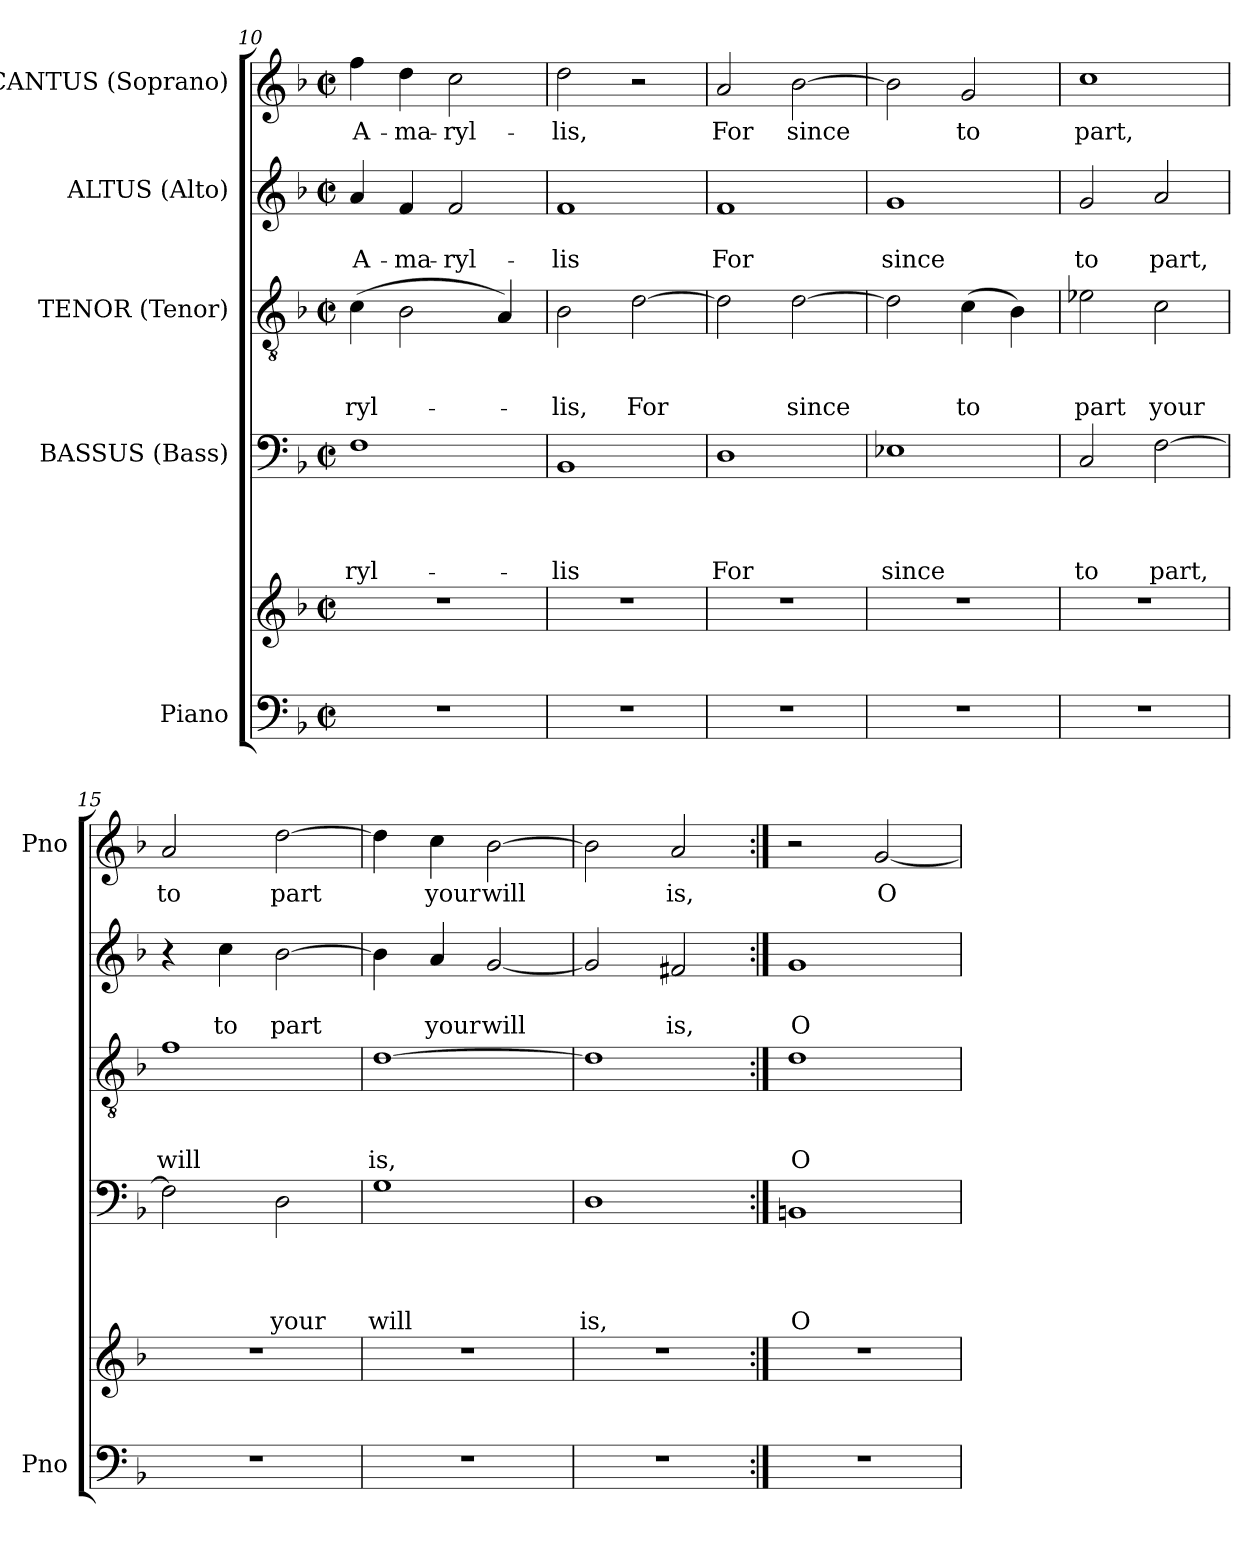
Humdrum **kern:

**kern	**kern	**kern	**text	**text	**text	**text	**kern	**text	**text	**text	**kern	**text	**text	**kern	**text
*part5	*part5	*part4	*part4	*part4	*part4	*part4	*part3	*part3	*part3	*part3	*part2	*part2	*part2	*part1	*part1
*staff6	*staff5	*staff4	*staff4	*staff4	*staff4	*staff4	*staff3	*staff3	*staff3	*staff3	*staff2	*staff2	*staff2	*staff1	*staff1
*I"Piano	*	*I"BASSUS (Bass)	*	*	*	*	*I"TENOR (Tenor)	*	*	*	*I"ALTUS (Alto)	*	*	*I"CANTUS (Soprano)	*
*I'Pno	*	*	*	*	*	*	*	*	*	*	*	*	*	*I'Pno	*
*clefF4	*clefG2	*clefF4	*	*	*	*	*clefGv2	*	*	*	*clefG2	*	*	*clefG2	*
*k[b-]	*k[b-]	*k[b-]	*	*	*	*	*k[b-]	*	*	*	*k[b-]	*	*	*k[b-]	*
*d:	*d:	*d:	*	*	*	*	*d:	*	*	*	*d:	*	*	*d:	*
*M2/2	*M2/2	*M2/2	*	*	*	*	*M2/2	*	*	*	*M2/2	*	*	*M2/2	*
*met(c|)	*met(c|)	*met(c|)	*	*	*	*	*met(c|)	*	*	*	*met(c|)	*	*	*met(c|)	*
=10	=10	=10	=10	=10	=10	=10	=10	=10	=10	=10	=10	=10	=10	=10	=10
1r	1r	1F	.	.	.	-­ryl-	(4c\	.	.	-­ryl-	4a/	.	A-	4ff\	A-
.	.	.	.	.	.	.	2B-\	.	.	.	4f/	.	-ma-	4dd\	-ma-
.	.	.	.	.	.	.	.	.	.	.	2f/	.	-ryl-	2cc\	-ryl-
.	.	.	.	.	.	.	4A/)	.	.	.	.	.	.	.	.
=11	=11	=11	=11	=11	=11	=11	=11	=11	=11	=11	=11	=11	=11	=11	=11
1r	1r	1BB-	.	.	.	-lis	2B-\	.	.	-lis,	1f	.	-lis	2dd\	-lis,
.	.	.	.	.	.	.	[2d\	.	.	For	.	.	.	2r	.
=12	=12	=12	=12	=12	=12	=12	=12	=12	=12	=12	=12	=12	=12	=12	=12
1r	1r	1D	.	.	.	For	2d\]	.	.	.	1f	.	For	2a/	For
.	.	.	.	.	.	.	[2d\	.	.	since	.	.	.	[2b-\	since
=13	=13	=13	=13	=13	=13	=13	=13	=13	=13	=13	=13	=13	=13	=13	=13
1r	1r	1E-X	.	.	.	since	2d\]	.	.	.	1g	.	since	2b-\]	.
.	.	.	.	.	.	.	(4c\	.	.	to	.	.	.	2g/	to
.	.	.	.	.	.	.	4B-\)	.	.	.	.	.	.	.	.
=14	=14	=14	=14	=14	=14	=14	=14	=14	=14	=14	=14	=14	=14	=14	=14
1r	1r	2C/	.	.	.	to	2e-X\	.	.	part	2g/	.	to	1cc	part,
.	.	[2F\	.	.	.	part,	2c\	.	.	your	2a/	.	part,	.	.
=15	=15	=15	=15	=15	=15	=15	=15	=15	=15	=15	=15	=15	=15	=15	=15
1r	1r	2F\]	.	.	.	.	1f	.	.	will	4r	.	.	2a/	to
.	.	.	.	.	.	.	.	.	.	.	4cc\	.	to	.	.
.	.	2D\	.	.	.	your	.	.	.	.	[2b-\	.	part	[2dd\	part
!!LO:PB:g=z
=16	=16	=16	=16	=16	=16	=16	=16	=16	=16	=16	=16	=16	=16	=16	=16
1r	1r	1G	.	.	.	will	[1d	.	.	is,	4b-\]	.	.	4dd\]	.
.	.	.	.	.	.	.	.	.	.	.	4a/	.	your	4cc\	your
.	.	.	.	.	.	.	.	.	.	.	[2g/	.	will	[2b-\	will
=17	=17	=17	=17	=17	=17	=17	=17	=17	=17	=17	=17	=17	=17	=17	=17
1r	1r	1D	.	.	.	is,	1d]	.	.	.	2g/]	.	.	2b-\]	.
.	.	.	.	.	.	.	.	.	.	.	2f#X/	.	is,	2a/	is,
=18:|!	=18:|!	=18:|!	=18:|!	=18:|!	=18:|!	=18:|!	=18:|!	=18:|!	=18:|!	=18:|!	=18:|!	=18:|!	=18:|!	=18:|!	=18:|!
1r	1r	1BBn	.	.	.	O	1d	.	.	O	1g	.	O	2r	.
.	.	.	.	.	.	.	.	.	.	.	.	.	.	[2g/	O
=	=	=	=	=	=	=	=	=	=	=	=	=	=	=	=
*-	*-	*-	*-	*-	*-	*-	*-	*-	*-	*-	*-	*-	*-	*-	*-
